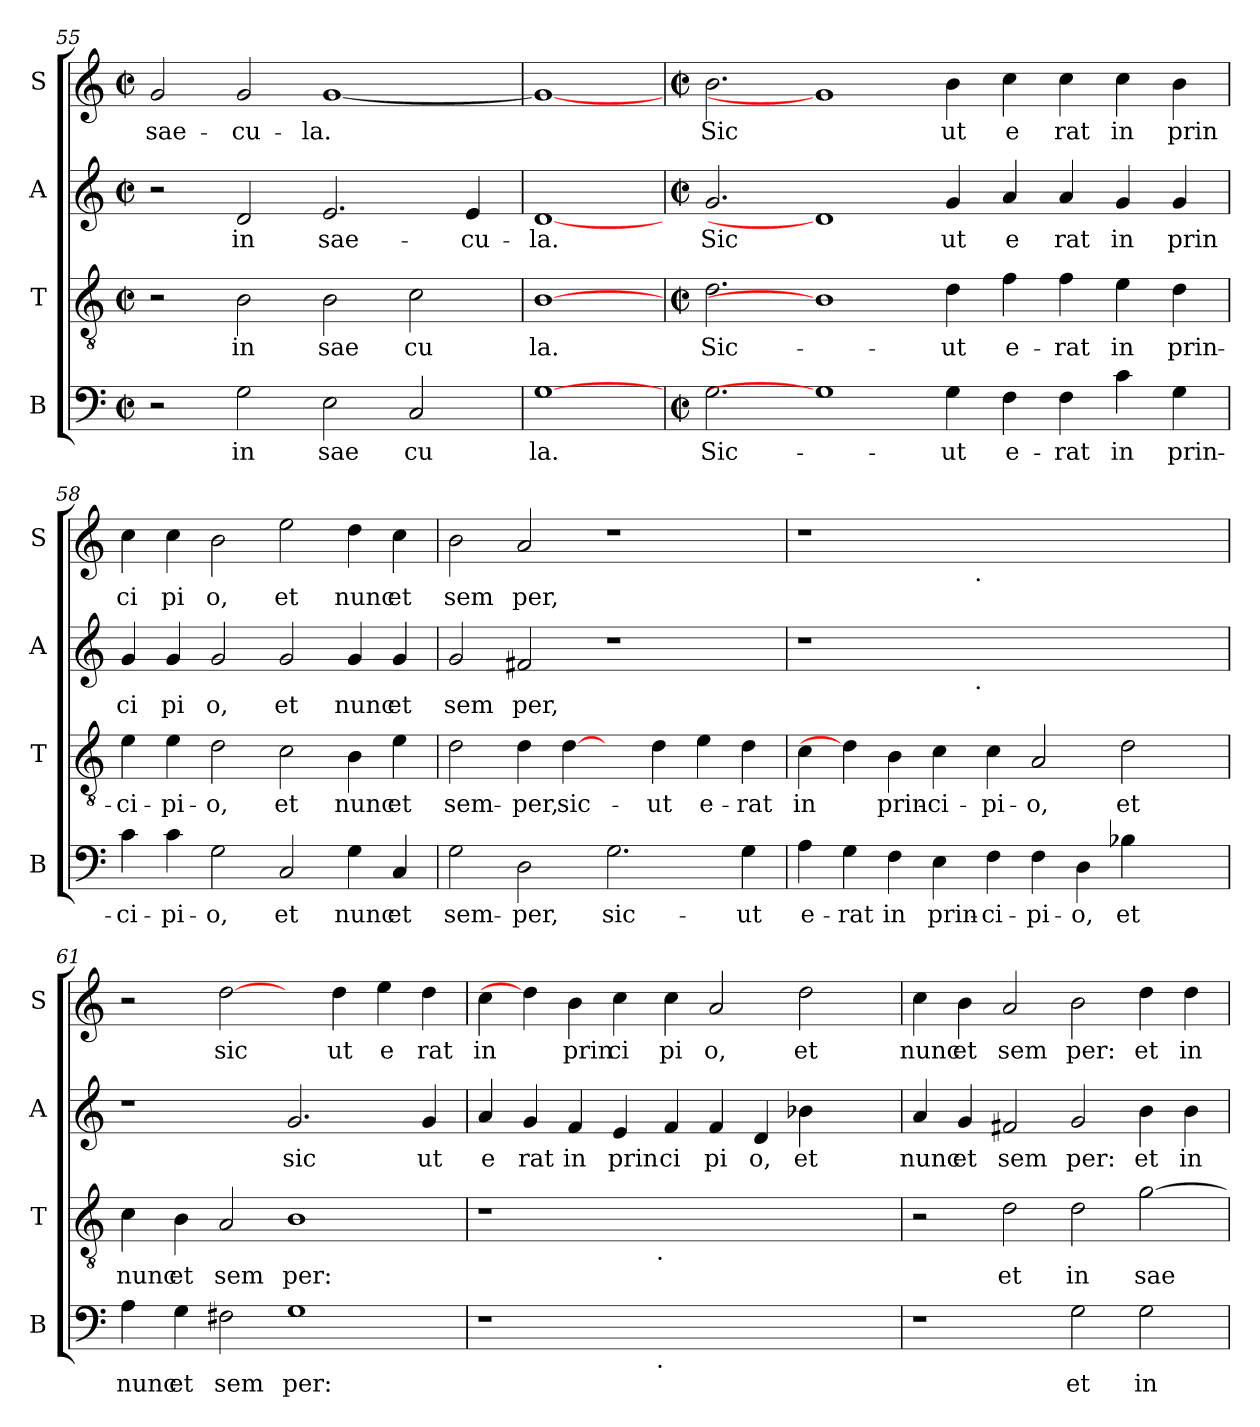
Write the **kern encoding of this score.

**kern	**text	**kern	**text	**kern	**text	**kern	**text
*part4	*part4	*part3	*part3	*part2	*part2	*part1	*part1
*staff4	*staff4	*staff3	*staff3	*staff2	*staff2	*staff1	*staff1
*I"B	*	*I"T	*	*I"A	*	*I"S	*
*I'B	*	*I'T	*	*I'A	*	*I'S	*
*clefF4	*	*clefGv2	*	*clefG2	*	*clefG2	*
*k[]	*	*k[]	*	*k[]	*	*k[]	*
*C:	*	*C:	*	*C:	*	*C:	*
*M2/2	*	*M2/2	*	*M2/2	*	*M2/2	*
*met(c|)	*	*met(c|)	*	*met(c|)	*	*met(c|)	*
=55	=55	=55	=55	=55	=55	=55	=55
!	!	!	!	!	!	!	!LO:LY:b:cj
2r	.	2r	.	2r	.	2g/	sae-
!	!LO:LY:b:cj	!	!LO:LY:b:cj	!	!LO:LY:b:cj	!	!LO:LY:b:cj
2G\	in	2B\	in	2d/	in	2g/	-cu-
!	!LO:LY:b:cj	!	!LO:LY:b:cj	!	!LO:LY:b:cj	!	!LO:LY:b:cj
2E\	sae	2B\	sae	2.e/	sae-	[<1g	-la.
!	!LO:LY:b:cj	!	!LO:LY:b:cj	!	!	!	!
2C/	cu	2c\	cu	.	.	.	.
!	!	!	!	!	!LO:LY:b:cj	!	!
.	.	.	.	4e/	-cu-	.	.
=56	=56	=56	=56	=56	=56	=56	=56
!	!LO:LY:b:cj	!	!LO:LY:b:cj	!	!LO:LY:b:cj	!	!LO:LY:b:cj
[1G	la.	[1B	la.	[1d	-la.	1g_	.
!!LO:LB:g=z
=57!	=57!	=57!	=57!	=57!	=57!	=57!	=57!
*M2/2	*	*M2/2	*	*M2/2	*	*M2/2	*
*met(c|)	*	*met(c|)	*	*met(c|)	*	*met(c|)	*
!	!LO:LY:b:cj	!	!LO:LY:b:cj	!	!LO:LY:b:cj	!	!LO:LY:b:cj
2.G\	Sic-	2.d\	Sic-	2.g/	Sic	2.b\	Sic
1G]	.	1B]	.	1d]	.	1g]	.
!	!LO:LY:b:cj	!	!LO:LY:b:cj	!	!LO:LY:b:cj	!	!LO:LY:b:cj
4G\	-ut	4d\	-ut	4g/	ut	4b\	ut
!	!LO:LY:b:cj	!	!LO:LY:b:cj	!	!LO:LY:b:cj	!	!LO:LY:b:cj
4F\	e-	4f\	e-	4a/	e	4cc\	e
!	!LO:LY:b:cj	!	!LO:LY:b:cj	!	!LO:LY:b:cj	!	!LO:LY:b:cj
4F\	-rat	4f\	-rat	4a/	rat	4cc\	rat
!	!LO:LY:b:cj	!	!LO:LY:b:cj	!	!LO:LY:b:cj	!	!LO:LY:b:cj
4c\	in	4e\	in	4g/	in	4cc\	in
!	!LO:LY:b:cj	!	!LO:LY:b:cj	!	!LO:LY:b:cj	!	!LO:LY:b:cj
4G\	prin-	4d\	prin-	4g/	prin	4b\	prin
=58	=58	=58	=58	=58	=58	=58	=58
!	!LO:LY:b:cj	!	!LO:LY:b:cj	!	!LO:LY:b:cj	!	!LO:LY:b:cj
4c\	-ci-	4e\	-ci-	4g/	ci	4cc\	ci
!	!LO:LY:b:cj	!	!LO:LY:b:cj	!	!LO:LY:b:cj	!	!LO:LY:b:cj
4c\	-pi-	4e\	-pi-	4g/	pi	4cc\	pi
!	!LO:LY:b:cj	!	!LO:LY:b:cj	!	!LO:LY:b:cj	!	!LO:LY:b:cj
2G\	-o,	2d\	-o,	2g/	o,	2b\	o,
!	!LO:LY:b:cj	!	!LO:LY:b:cj	!	!LO:LY:b:cj	!	!LO:LY:b:cj
2C/	et	2c\	et	2g/	et	2ee\	et
!	!LO:LY:b:cj	!	!LO:LY:b:cj	!	!LO:LY:b:cj	!	!LO:LY:b:cj
4G\	nunc	4B\	nunc	4g/	nunc	4dd\	nunc
!	!LO:LY:b:cj	!	!LO:LY:b:cj	!	!LO:LY:b:cj	!	!LO:LY:b:cj
4C/	et	4e\	et	4g/	et	4cc\	et
=59	=59	=59	=59	=59	=59	=59	=59
!	!LO:LY:b:cj	!	!LO:LY:b:cj	!	!LO:LY:b:cj	!	!LO:LY:b:cj
2G\	sem-	2d\	sem-	2g/	sem	2b\	sem
!	!LO:LY:b:cj	!	!LO:LY:b:cj	!	!LO:LY:b:cj	!	!LO:LY:b:cj
2D\	-per,	4d\	-per,	2f#X/	per,	2a/	per,
!	!	!	!LO:LY:b:cj	!	!	!	!
.	.	[4d\	sic-	.	.	.	.
!	!LO:LY:b:cj	!	!	!	!	!	!
2.G\	sic-	4ryy	.	1r	.	1r	.
!	!	!	!LO:LY:b:cj	!	!	!	!
.	.	4d\	-ut	.	.	.	.
!	!	!	!LO:LY:b:cj	!	!	!	!
.	.	4e\	e-	.	.	.	.
!	!LO:LY:b:cj	!	!LO:LY:b:cj	!	!	!	!
4G\	-ut	4d\	-rat	.	.	.	.
=60	=60	=60	=60	=60	=60	=60	=60
!	!LO:LY:b:cj	!	!LO:LY:b:cj	!	!	!	!
*	*	*	*	*^	*	*^	*
4A\	e-	4c\	in	1r	2ryy	.	1r	2ryy	.
!	!LO:LY:b:cj	!	!	!	!	!	!	!	!
4G\	-rat	4d\]	.	.	.	.	.	.	.
!	!LO:LY:b:cj	!	!LO:LY:b:cj	!	!	!	!	!	!
4F\	in	4B\	prin-	.	4...ryy	.	.	4...ryy	.
!	!LO:LY:b:cj	!	!LO:LY:b:cj	!	!	!	!	!	!
4E\	prin-	4c\	-ci-	.	.	.	.	.	.
!	!	!	!	!	!	!	!	!LO:TX:b:t=.	!
!	!	!	!	!	!LO:TX:b:t=.	!	!	!	!
.	.	.	.	.	1ryy	.	.	1ryy	.
!	!LO:LY:b:cj	!	!LO:LY:b:cj	!	!	!	!	!	!
4F\	-ci-	4c\	-pi-	1ryy	.	.	1ryy	.	.
!	!LO:LY:b:cj	!	!LO:LY:b:cj	!	!	!	!	!	!
4F\	-pi-	2A/	-o,	.	.	.	.	.	.
!	!LO:LY:b:cj	!	!	!	!	!	!	!	!
4D\	-o,	.	.	.	.	.	.	.	.
!	!LO:LY:b:cj	!	!LO:LY:b:cj	!	!	!	!	!	!
4B-X\	et	2d\	et	.	.	.	.	.	.
.	.	.	.	.	4ryy	.	.	4ryy	.
4ryy	.	.	.	4ryy	.	.	4ryy	.	.
.	.	.	.	.	32ryy	.	.	32ryy	.
!!LO:LB:g=z
=61	=61	=61	=61	=61	=61	=61	=61	=61	=61
!	!LO:LY:b:cj	!	!LO:LY:b:cj	!	!	!	!	!	!
*	*	*	*	*v	*v	*	*	*	*
*	*	*	*	*	*	*v	*v	*
4A\	nunc	4c\	nunc	1r	.	2r	.
!	!LO:LY:b:cj	!	!LO:LY:b:cj	!	!	!	!
4G\	et	4B\	et	.	.	.	.
!	!LO:LY:b:cj	!	!LO:LY:b:cj	!	!	!	!LO:LY:b:cj
2F#X\	sem	2A/	sem	.	.	[2dd\	sic
!	!LO:LY:b:cj	!	!LO:LY:b:cj	!	!LO:LY:b:cj	!	!
1G	per:	1B	per:	2.g/	sic	4ryy	.
!	!	!	!	!	!	!	!LO:LY:b:cj
.	.	.	.	.	.	4dd\	ut
!	!	!	!	!	!	!	!LO:LY:b:cj
.	.	.	.	.	.	4ee\	e
!	!	!	!	!	!LO:LY:b:cj	!	!LO:LY:b:cj
.	.	.	.	4g/	ut	4dd\	rat
=62	=62	=62	=62	=62	=62	=62	=62
!	!	!	!	!	!LO:LY:b:cj	!	!LO:LY:b:cj
*^	*	*^	*	*	*	*	*
1r	2ryy	.	1r	2ryy	.	4a/	e	4cc\	in
!	!	!	!	!	!	!	!LO:LY:b:cj	!	!
.	.	.	.	.	.	4g/	rat	4dd\]	.
!	!	!	!	!	!	!	!LO:LY:b:cj	!	!LO:LY:b:cj
.	4ryy	.	.	4ryy	.	4f/	in	4b\	prin
!	!	!	!	!	!	!	!LO:LY:b:cj	!	!LO:LY:b:cj
.	8...ryy	.	.	8...ryy	.	4e/	prin	4cc\	ci
!	!	!	!	!LO:TX:b:t=.	!	!	!	!	!
!	!LO:TX:b:t=.	!	!	!	!	!	!	!	!
.	1ryy	.	.	1ryy	.	.	.	.	.
!	!	!	!	!	!	!	!LO:LY:b:cj	!	!LO:LY:b:cj
1ryy	.	.	1ryy	.	.	4f/	ci	4cc\	pi
!	!	!	!	!	!	!	!LO:LY:b:cj	!	!LO:LY:b:cj
.	.	.	.	.	.	4f/	pi	2a/	o,
!	!	!	!	!	!	!	!LO:LY:b:cj	!	!
.	.	.	.	.	.	4d/	o,	.	.
!	!	!	!	!	!	!	!LO:LY:b:cj	!	!LO:LY:b:cj
.	.	.	.	.	.	4b-X\	et	2dd\	et
.	4ryy	.	.	4ryy	.	.	.	.	.
4ryy	.	.	4ryy	.	.	4ryy	.	.	.
.	64ryy	.	.	64ryy	.	.	.	.	.
=63	=63	=63	=63	=63	=63	=63	=63	=63	=63
!	!	!	!	!	!	!	!LO:LY:b:cj	!	!LO:LY:b:cj
*v	*v	*	*	*	*	*	*	*	*
*	*	*v	*v	*	*	*	*	*
1r	.	2r	.	4a/	nunc	4cc\	nunc
!	!	!	!	!	!LO:LY:b:cj	!	!LO:LY:b:cj
.	.	.	.	4g/	et	4b\	et
!	!	!	!LO:LY:b:cj	!	!LO:LY:b:cj	!	!LO:LY:b:cj
.	.	2d\	et	2f#X/	sem	2a/	sem
!	!LO:LY:b:cj	!	!LO:LY:b:cj	!	!LO:LY:b:cj	!	!LO:LY:b:cj
2G\	et	2d\	in	2g/	per:	2b\	per:
!	!LO:LY:b:cj	!	!LO:LY:b:cj	!	!LO:LY:b:cj	!	!LO:LY:b:cj
2G\	in	[>2g\	sae	4b\	et	4dd\	et
!	!	!	!	!	!LO:LY:b:cj	!	!LO:LY:b:cj
.	.	.	.	4b\	in	4dd\	in
=	=	=	=	=	=	=	=
*-	*-	*-	*-	*-	*-	*-	*-
